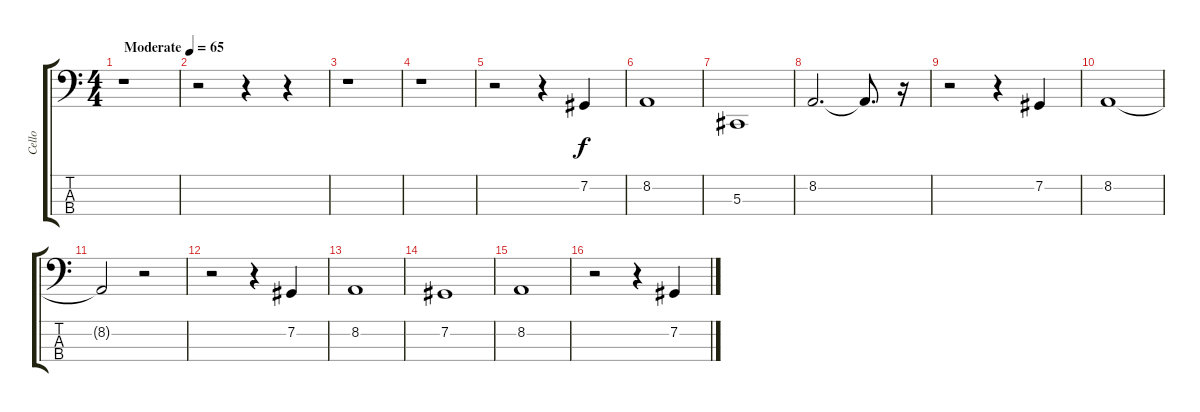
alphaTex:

\track ("Cello" "Cello") {instrument cello}
\staff {score tabs}
\tuning (Gb2 Db2 Ab1 Eb1) {hide}
\ts (4 4)
\tempo (65 "Moderate")
\clef f4
\ks c
r.1{dy f instrument cello} |
r.2 r.4 r.4 |
r.1 |
r.1 |
r.2 r.4 7.2.4 |
8.2.1 |
5.3.1 |
8.2.2{d} 8.2{t}.8{d} r.16 |
r.2 r.4 7.2.4 |
8.2.1 |
8.2{t}.2 r.2 |
r.2 r.4 7.2.4 |
8.2.1 |
7.2.1 |
8.2.1 |
r.2 r.4 7.2.4
